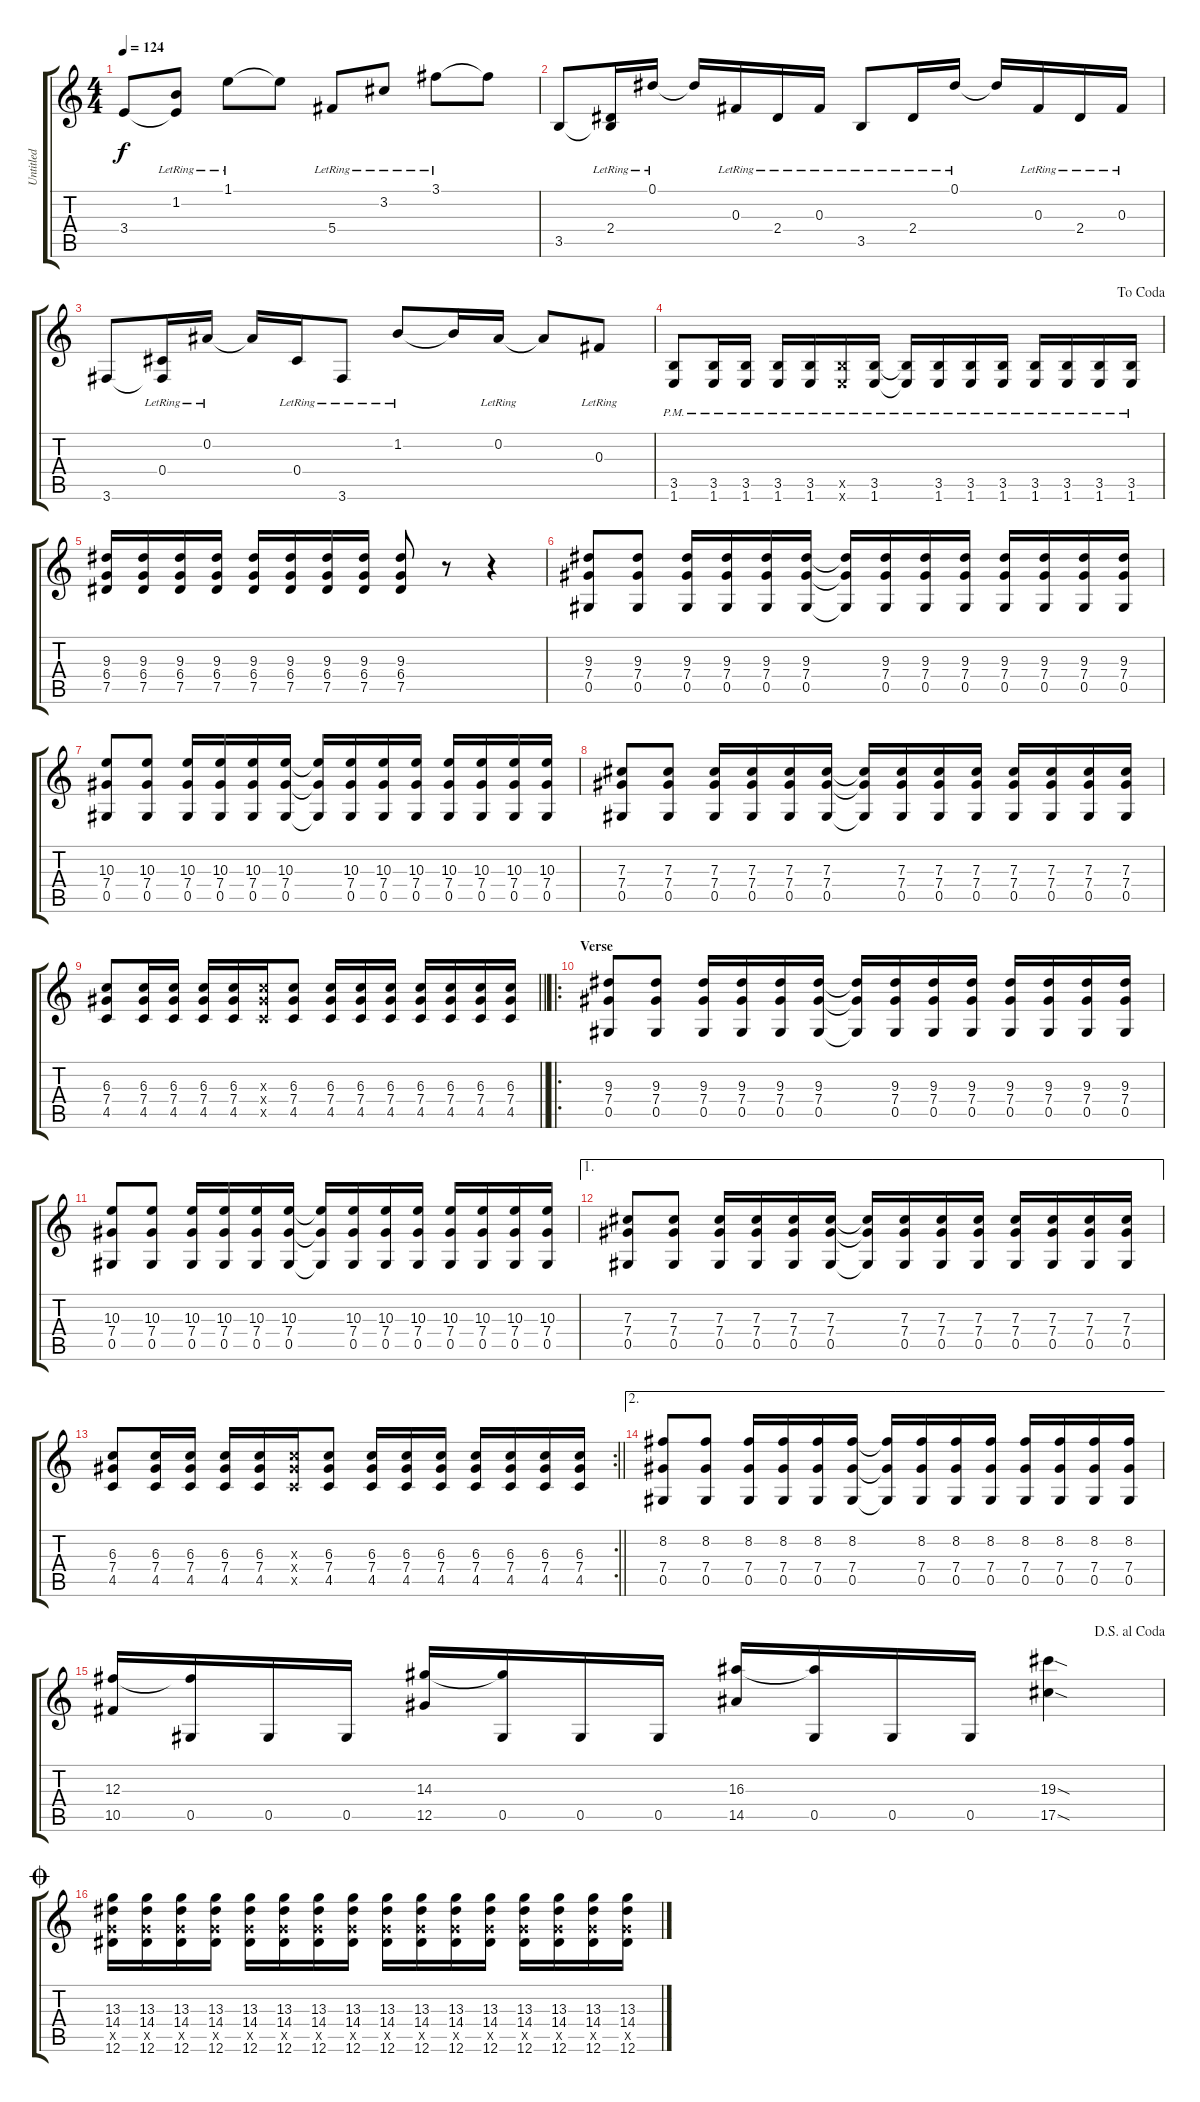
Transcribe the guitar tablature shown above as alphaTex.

\track ("Untitled" "Untitled") {instrument distortionguitar}
\staff {score tabs}
\tuning (Eb4 Bb3 Gb3 Db3 Ab2 Eb2) {hide}
\ts (4 4)
\tempo 124
\clef g2
\ks c
3.4.8{dy f} (1.2{lr} 3.4{t}).8 1.1{lr}.8 1.1{t}.8 5.4{lr}.8 3.2{lr}.8 3.1{lr}.8 3.1{t}.8 |
3.5.8 (2.4{lr} 3.5{t}).16 0.1{lr}.16 0.1{t}.16 0.3{lr}.16 2.4{lr}.16 0.3{lr}.16 3.5{lr}.8 2.4{lr}.16 0.1{lr}.16 0.1{t}.16 0.3{lr}.16 2.4{lr}.16 0.3{lr}.16 |
3.6.8 (0.4{lr} 3.6{t}).16 0.2{lr}.16 0.2{t}.16 0.4{lr}.16 3.6{lr}.8 1.2{lr}.8 1.2{t}.16 0.2{lr}.16 0.2{t}.8 0.3{lr}.8 |
\jump dacoda
(3.5{pm} 1.6{pm}).8 (3.5{pm} 1.6{pm}).16 (3.5{pm} 1.6{pm}).16 (3.5{pm} 1.6{pm}).16 (3.5{pm} 1.6{pm}).16 (3.5{pm x} 1.6{pm x}).16 (3.5{pm} 1.6{pm}).16 (3.5{pm t} 1.6{pm t}).16 (3.5{pm} 1.6{pm}).16 (3.5{pm} 1.6{pm}).16 (3.5{pm} 1.6{pm}).16 (3.5{pm} 1.6{pm}).16 (3.5{pm} 1.6{pm}).16 (3.5{pm} 1.6{pm}).16 (3.5{pm} 1.6{pm}).16 |
(9.3 6.4 7.5).16 (9.3 6.4 7.5).16 (9.3 6.4 7.5).16 (9.3 6.4 7.5).16 (9.3 6.4 7.5).16 (9.3 6.4 7.5).16 (9.3 6.4 7.5).16 (9.3 6.4 7.5).16 (9.3 6.4 7.5).8 r.8 r.4 |
(9.3 7.4 0.5).8 (9.3 7.4 0.5).8 (9.3 7.4 0.5).16 (9.3 7.4 0.5).16 (9.3 7.4 0.5).16 (9.3 7.4 0.5).16 (9.3{t} 7.4{t} 0.5{t}).16 (9.3 7.4 0.5).16 (9.3 7.4 0.5).16 (9.3 7.4 0.5).16 (9.3 7.4 0.5).16 (9.3 7.4 0.5).16 (9.3 7.4 0.5).16 (9.3 7.4 0.5).16 |
(10.3 7.4 0.5).8 (10.3 7.4 0.5).8 (10.3 7.4 0.5).16 (10.3 7.4 0.5).16 (10.3 7.4 0.5).16 (10.3 7.4 0.5).16 (10.3{t} 7.4{t} 0.5{t}).16 (10.3 7.4 0.5).16 (10.3 7.4 0.5).16 (10.3 7.4 0.5).16 (10.3 7.4 0.5).16 (10.3 7.4 0.5).16 (10.3 7.4 0.5).16 (10.3 7.4 0.5).16 |
(7.3 7.4 0.5).8 (7.3 7.4 0.5).8 (7.3 7.4 0.5).16 (7.3 7.4 0.5).16 (7.3 7.4 0.5).16 (7.3 7.4 0.5).16 (7.3{t} 7.4{t} 0.5{t}).16 (7.3 7.4 0.5).16 (7.3 7.4 0.5).16 (7.3 7.4 0.5).16 (7.3 7.4 0.5).16 (7.3 7.4 0.5).16 (7.3 7.4 0.5).16 (7.3 7.4 0.5).16 |
\barLineRight lightlight
(6.3 7.4 4.5).8 (6.3 7.4 4.5).16 (6.3 7.4 4.5).16 (6.3 7.4 4.5).16 (6.3 7.4 4.5).16 (6.3{x} 7.4{x} 4.5{x}).16 (6.3 7.4 4.5).8 (6.3 7.4 4.5).16 (6.3 7.4 4.5).16 (6.3 7.4 4.5).16 (6.3 7.4 4.5).16 (6.3 7.4 4.5).16 (6.3 7.4 4.5).16 (6.3 7.4 4.5).16 |
\ro
\section ("" "Verse")
(9.3 7.4 0.5).8 (9.3 7.4 0.5).8 (9.3 7.4 0.5).16 (9.3 7.4 0.5).16 (9.3 7.4 0.5).16 (9.3 7.4 0.5).16 (9.3{t} 7.4{t} 0.5{t}).16 (9.3 7.4 0.5).16 (9.3 7.4 0.5).16 (9.3 7.4 0.5).16 (9.3 7.4 0.5).16 (9.3 7.4 0.5).16 (9.3 7.4 0.5).16 (9.3 7.4 0.5).16 |
(10.3 7.4 0.5).8 (10.3 7.4 0.5).8 (10.3 7.4 0.5).16 (10.3 7.4 0.5).16 (10.3 7.4 0.5).16 (10.3 7.4 0.5).16 (10.3{t} 7.4{t} 0.5{t}).16 (10.3 7.4 0.5).16 (10.3 7.4 0.5).16 (10.3 7.4 0.5).16 (10.3 7.4 0.5).16 (10.3 7.4 0.5).16 (10.3 7.4 0.5).16 (10.3 7.4 0.5).16 |
\ae 1
(7.3 7.4 0.5).8 (7.3 7.4 0.5).8 (7.3 7.4 0.5).16 (7.3 7.4 0.5).16 (7.3 7.4 0.5).16 (7.3 7.4 0.5).16 (7.3{t} 7.4{t} 0.5{t}).16 (7.3 7.4 0.5).16 (7.3 7.4 0.5).16 (7.3 7.4 0.5).16 (7.3 7.4 0.5).16 (7.3 7.4 0.5).16 (7.3 7.4 0.5).16 (7.3 7.4 0.5).16 |
\rc 2
\barLineRight lightlight
(6.3 7.4 4.5).8 (6.3 7.4 4.5).16 (6.3 7.4 4.5).16 (6.3 7.4 4.5).16 (6.3 7.4 4.5).16 (6.3{x} 7.4{x} 4.5{x}).16 (6.3 7.4 4.5).8 (6.3 7.4 4.5).16 (6.3 7.4 4.5).16 (6.3 7.4 4.5).16 (6.3 7.4 4.5).16 (6.3 7.4 4.5).16 (6.3 7.4 4.5).16 (6.3 7.4 4.5).16 |
\ae 2
(8.2 7.4 0.5).8 (8.2 7.4 0.5).8 (8.2 7.4 0.5).16 (8.2 7.4 0.5).16 (8.2 7.4 0.5).16 (8.2 7.4 0.5).16 (8.2{t} 7.4{t} 0.5{t}).16 (8.2 7.4 0.5).16 (8.2 7.4 0.5).16 (8.2 7.4 0.5).16 (8.2 7.4 0.5).16 (8.2 7.4 0.5).16 (8.2 7.4 0.5).16 (8.2 7.4 0.5).16 |
\jump dalsegnoalcoda
(12.3 10.5).16 (12.3{t} 0.5).16 0.5.16 0.5.16 (14.3 12.5).16 (14.3{t} 0.5).16 0.5.16 0.5.16 (16.3 14.5).16 (16.3{t} 0.5).16 0.5.16 0.5.16 (19.3{sod} 17.5{sod}).4 |
\jump coda
(13.3 14.4 11.5{x} 12.6).16 (13.3 14.4 11.5{x} 12.6).16 (13.3 14.4 11.5{x} 12.6).16 (13.3 14.4 11.5{x} 12.6).16 (13.3 14.4 11.5{x} 12.6).16 (13.3 14.4 11.5{x} 12.6).16 (13.3 14.4 11.5{x} 12.6).16 (13.3 14.4 11.5{x} 12.6).16 (13.3 14.4 11.5{x} 12.6).16 (13.3 14.4 11.5{x} 12.6).16 (13.3 14.4 11.5{x} 12.6).16 (13.3 14.4 11.5{x} 12.6).16 (13.3 14.4 11.5{x} 12.6).16 (13.3 14.4 11.5{x} 12.6).16 (13.3 14.4 11.5{x} 12.6).16 (13.3 14.4 11.5{x} 12.6).16
